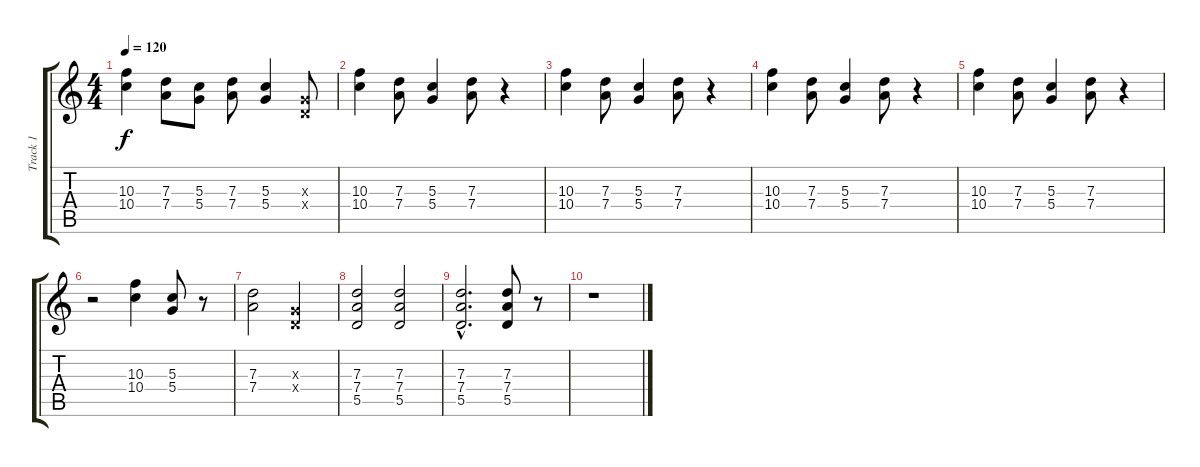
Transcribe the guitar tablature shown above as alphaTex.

\track ("Track 1" "Track 1") {instrument overdrivenguitar}
\staff {score tabs}
\tuning (E4 B3 G3 D3 A2 E2) {hide}
\ts (4 4)
\tempo 120
\clef g2
\ks c
(10.3 10.4).4{dy f} (7.3 7.4).8 (5.3 5.4).8 (7.3 7.4).8 (5.3 5.4).4 (0.3{x} 0.4{x}).8 |
(10.3 10.4).4 (7.3 7.4).8 (5.3 5.4).4 (7.3 7.4).8 r.4 |
(10.3 10.4).4 (7.3 7.4).8 (5.3 5.4).4 (7.3 7.4).8 r.4 |
(10.3 10.4).4 (7.3 7.4).8 (5.3 5.4).4 (7.3 7.4).8 r.4 |
(10.3 10.4).4 (7.3 7.4).8 (5.3 5.4).4 (7.3 7.4).8 r.4 |
r.2 (10.3 10.4).4 (5.3 5.4).8 r.8 |
(7.3 7.4).2 (0.3{x} 0.4{x}).2 |
(7.3 7.4 5.5).2 (7.3 7.4 5.5).2 |
(7.3{hac} 7.4{hac} 5.5{hac}).2{d} (7.3 7.4 5.5).8 r.8 |
r.1
